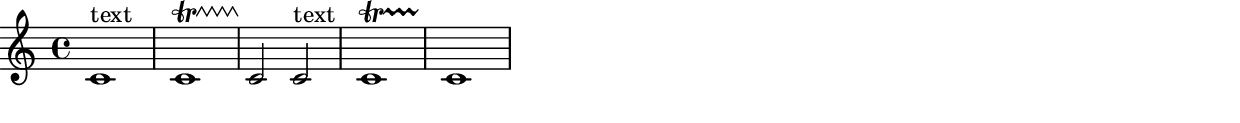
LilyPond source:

%% Generated by lilypond-book
%% Options: [exampleindent=10.16\mm,indent=0\mm,line-width=160\mm]
\include "lilypond-book-preamble.ly"


% ****************************************************************
% Start cut-&-pastable-section
% ****************************************************************

#(ly:set-option 'eps-box-padding 3.000000)



\paper {
  indent = 0\mm
  line-width = 160\mm
  % offset the left padding, also add 1mm as lilypond creates cropped
  % images with a little space on the right
  line-width = #(- line-width (* mm  3.000000) (* mm 1))
}

\layout {
  
}




% ****************************************************************
% ly snippet:
% ****************************************************************
\sourcefilename "/lilypond-2.23.82/input/regression/line-style-zigzag-spacing.ly"
\sourcefileline 0
\version "2.19.21"

\header {
  texidoc = "Setting @code{'zigzag} style for spanners does not
cause spacing problems: in this example, the first text markup and
zigzag trillspanner have the same outside staff positioning as
the second markup and default trillspanner.
"
}

\relative {
  c'1^"text"
  \override TrillSpanner.style = #'zigzag
  c1\startTrillSpan
  c2^\stopTrillSpan c^"text"
  \revert TrillSpanner.style
  c1\startTrillSpan
  c1^\stopTrillSpan
}



% ****************************************************************
% end ly snippet
% ****************************************************************
